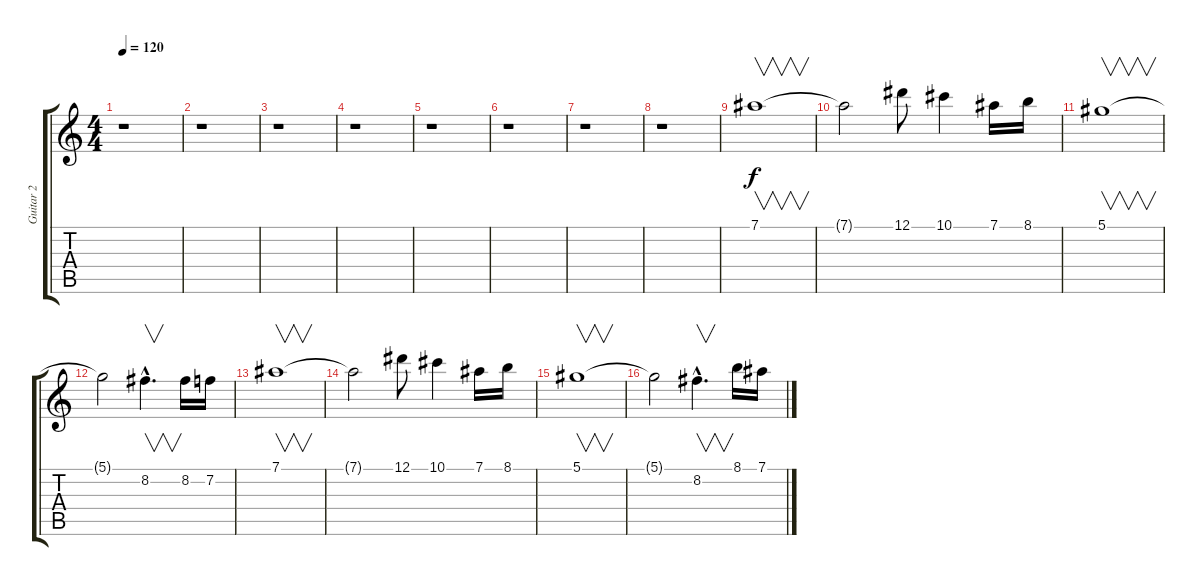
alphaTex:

\track ("Guitar 2" "Guitar 2") {instrument acousticguitarsteel}
\staff {score tabs}
\tuning (Eb4 Bb3 Gb3 Db3 Ab2 Eb2) {hide}
\ts (4 4)
\tempo 120
\clef g2
\ks c
r.1{dy f instrument acousticguitarsteel} |
r.1 |
r.1 |
r.1 |
r.1 |
r.1 |
r.1 |
r.1 |
7.1.1{v} |
7.1{t}.2 12.1.8 10.1.4 7.1.16 8.1.16 |
5.1.1{v} |
5.1{t}.2 8.2{hac}.4{v d} 8.2.16 7.2.16 |
7.1.1{v} |
7.1{t}.2 12.1.8 10.1.4 7.1.16 8.1.16 |
5.1.1{v} |
5.1{t}.2 8.2{hac}.4{v d} 8.1.16 7.1.16
